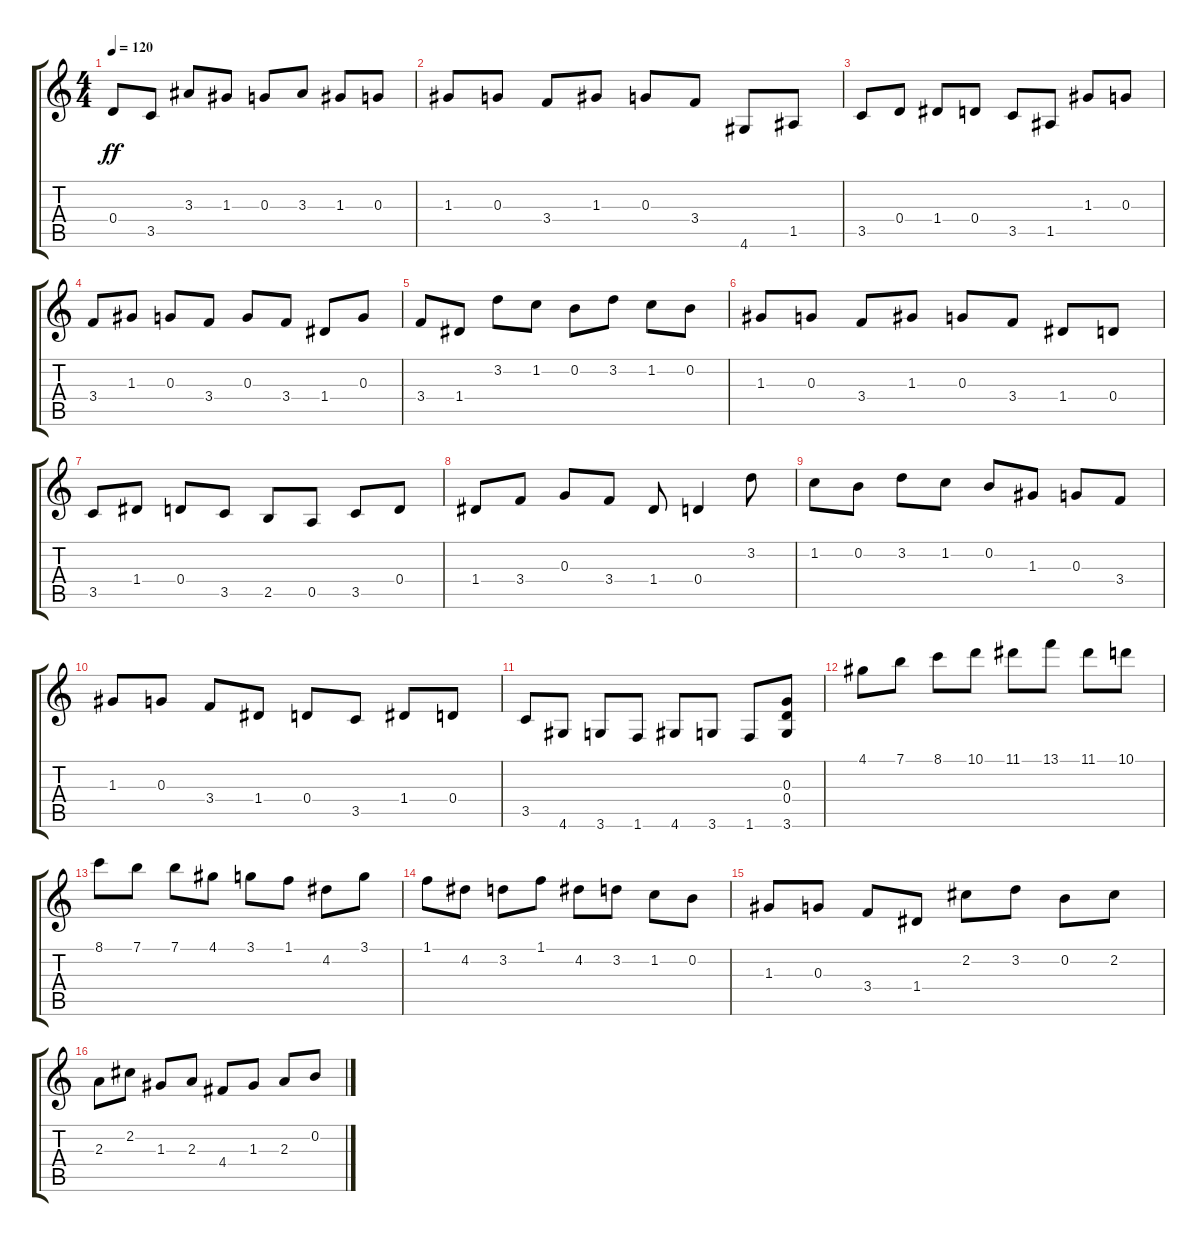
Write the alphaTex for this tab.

\track "" {instrument acousticguitarnylon}
\staff {score tabs}
\tuning (E4 B3 G3 D3 A2 E2) {hide}
\ts (4 4)
\tempo 120
\clef g2
\ks c
0.4.8{dy ff} 3.5.8 3.3.8 1.3.8 0.3.8 3.3.8 1.3.8 0.3.8 |
1.3.8 0.3.8 3.4.8 1.3.8 0.3.8 3.4.8 4.6.8 1.5.8 |
3.5.8 0.4.8 1.4.8 0.4.8 3.5.8 1.5.8 1.3.8 0.3.8 |
3.4.8 1.3.8 0.3.8 3.4.8 0.3.8 3.4.8 1.4.8 0.3.8 |
3.4.8 1.4.8 3.2.8 1.2.8 0.2.8 3.2.8 1.2.8 0.2.8 |
1.3.8 0.3.8 3.4.8 1.3.8 0.3.8 3.4.8 1.4.8 0.4.8 |
3.5.8 1.4.8 0.4.8 3.5.8 2.5.8 0.5.8 3.5.8 0.4.8 |
1.4.8 3.4.8 0.3.8 3.4.8 1.4.8 0.4.4 3.2.8 |
1.2.8 0.2.8 3.2.8 1.2.8 0.2.8 1.3.8 0.3.8 3.4.8 |
1.3.8 0.3.8 3.4.8 1.4.8 0.4.8 3.5.8 1.4.8 0.4.8 |
3.5.8 4.6.8 3.6.8 1.6.8 4.6.8 3.6.8 1.6.8 (0.3 0.4 3.6).8 |
4.1.8 7.1.8 8.1.8 10.1.8 11.1.8 13.1.8 11.1.8 10.1.8 |
8.1.8 7.1.8 7.1.8 4.1.8 3.1.8 1.1.8 4.2.8 3.1.8 |
1.1.8 4.2.8 3.2.8 1.1.8 4.2.8 3.2.8 1.2.8 0.2.8 |
1.3.8 0.3.8 3.4.8 1.4.8 2.2.8 3.2.8 0.2.8 2.2.8 |
2.3.8 2.2.8 1.3.8 2.3.8 4.4.8 1.3.8 2.3.8 0.2.8
